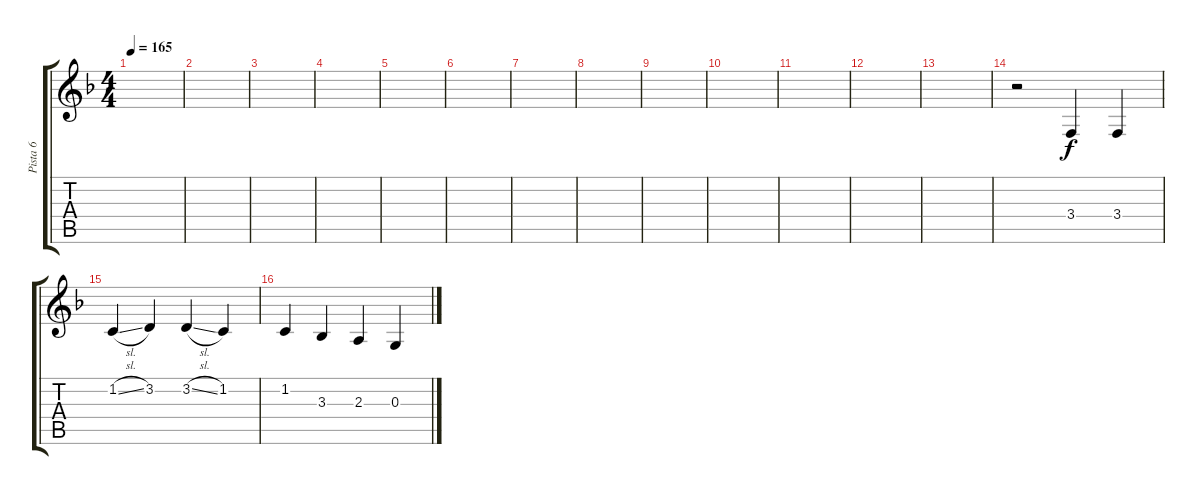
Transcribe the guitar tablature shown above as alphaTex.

\track ("Pista 6" "Pista 6") {instrument electricgrandpiano}
\staff {score tabs}
\tuning (E4 B3 G3 D3 A2 E2) {hide}
\ts (4 4)
\tempo 165
\clef g2
\ks f
|
|
|
|
|
|
|
|
|
|
|
|
|
r.2 3.4.4 3.4.4 |
1.2{sl}.4 3.2.4 3.2{sl}.4 1.2.4 |
1.2.4 3.3.4 2.3.4 0.3.4
